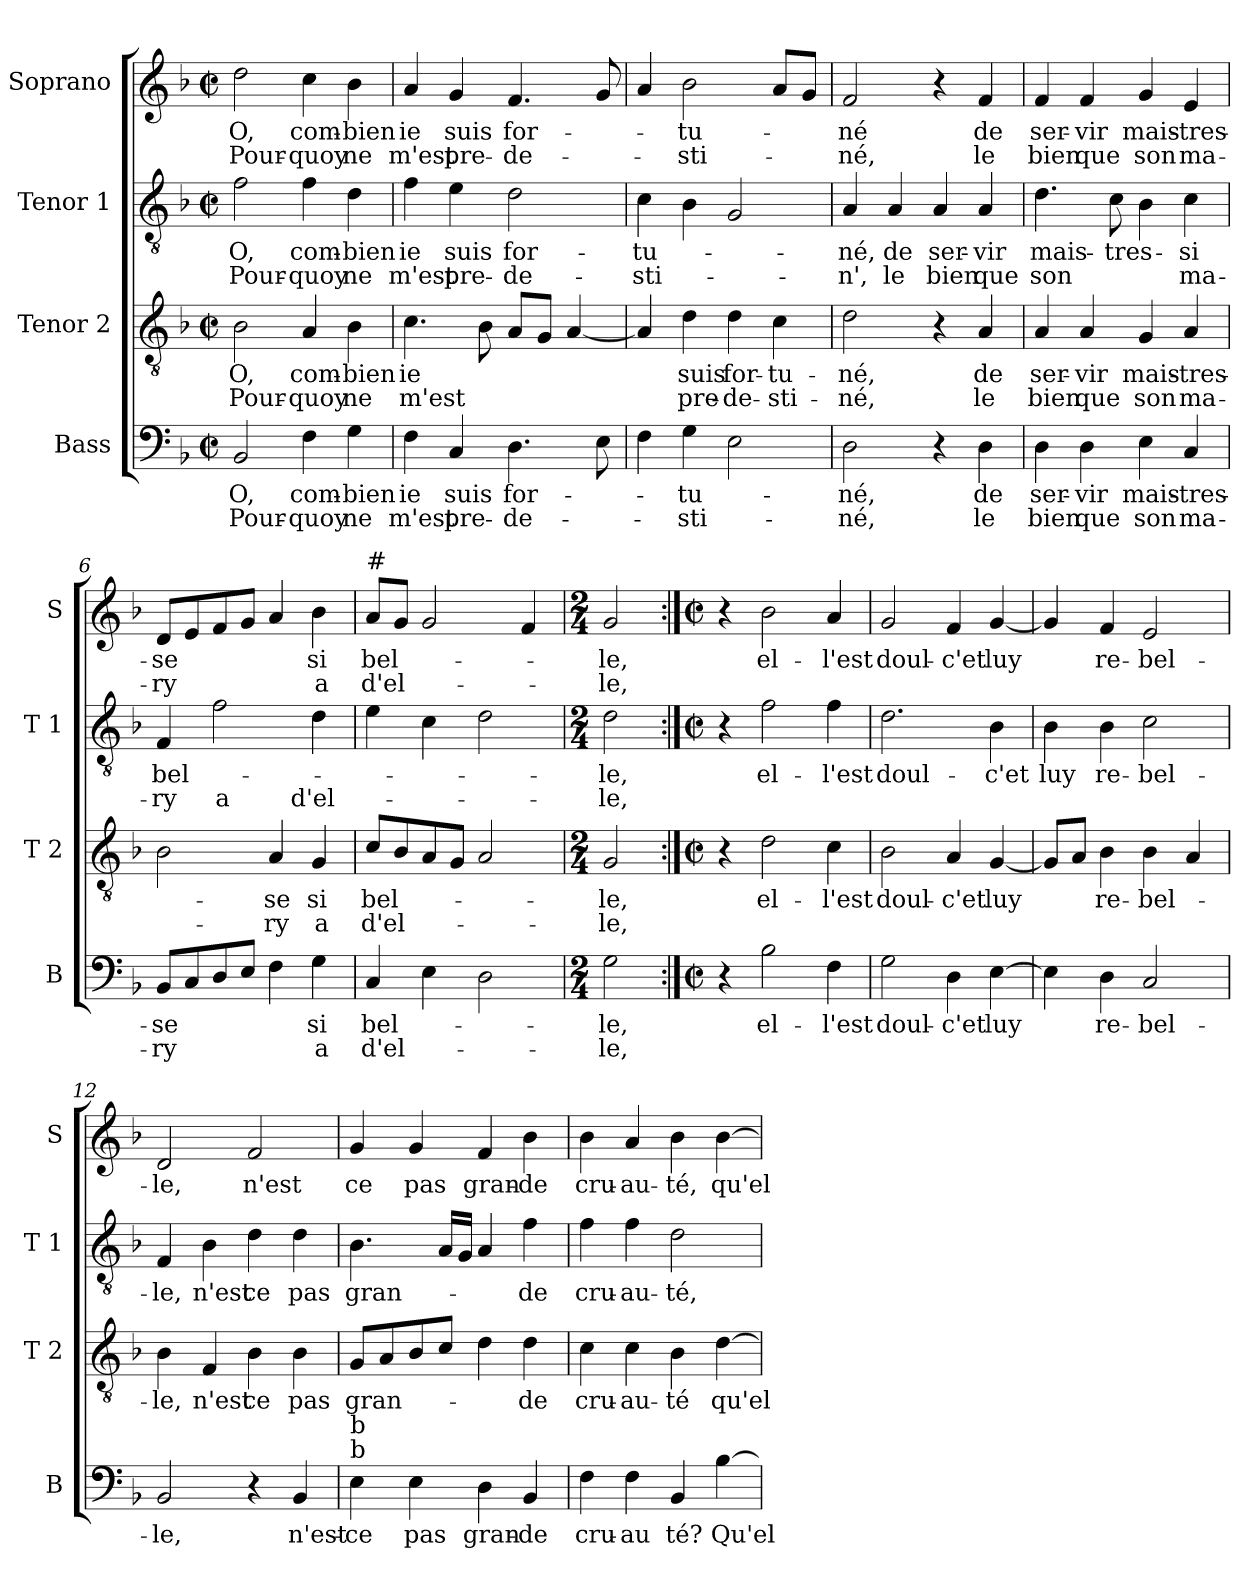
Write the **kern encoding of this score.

**kern	**text	**text	**kern	**text	**text	**kern	**text	**text	**kern	**text	**text
*part4	*part4	*part4	*part3	*part3	*part3	*part2	*part2	*part2	*part1	*part1	*part1
*staff4	*staff4	*staff4	*staff3	*staff3	*staff3	*staff2	*staff2	*staff2	*staff1	*staff1	*staff1
*I"Bass	*	*	*I"Tenor 2	*	*	*I"Tenor 1	*	*	*I"Soprano	*	*
*I'B	*	*	*I'T 2	*	*	*I'T 1	*	*	*I'S	*	*
*clefF4	*	*	*clefGv2	*	*	*clefGv2	*	*	*clefG2	*	*
*k[b-]	*	*	*k[b-]	*	*	*k[b-]	*	*	*k[b-]	*	*
*F:	*	*	*F:	*	*	*F:	*	*	*F:	*	*
*M2/2	*	*	*M2/2	*	*	*M2/2	*	*	*M2/2	*	*
*met(c|)	*	*	*met(c|)	*	*	*met(c|)	*	*	*met(c|)	*	*
=1	=1	=1	=1	=1	=1	=1	=1	=1	=1	=1	=1
!	!LO:LY:b	!LO:LY:b	!	!LO:LY:b	!LO:LY:b	!	!LO:LY:b	!LO:LY:b	!	!LO:LY:b	!LO:LY:b
2BB-/	O,	Pour-	2B-\	O,	Pour-	2f\	O,	Pour-	2dd\	O,	Pour-
!	!LO:LY:b	!LO:LY:b	!	!LO:LY:b	!LO:LY:b	!	!LO:LY:b	!LO:LY:b	!	!LO:LY:b	!LO:LY:b
4F\	com-	-quoy	4A/	com-	-quoy	4f\	com-	-quoy	4cc\	com-	-quoy
!	!LO:LY:b	!LO:LY:b	!	!LO:LY:b	!LO:LY:b	!	!LO:LY:b	!LO:LY:b	!	!LO:LY:b	!LO:LY:b
4G\	-bien	ne	4B-\	-bien	ne	4d\	-bien	ne	4b-\	-bien	ne
=2	=2	=2	=2	=2	=2	=2	=2	=2	=2	=2	=2
!	!LO:LY:b	!LO:LY:b	!	!LO:LY:b	!LO:LY:b	!	!LO:LY:b	!LO:LY:b	!	!LO:LY:b	!LO:LY:b
4F\	ie	m'est	4.c\	ie	m'est	4f\	ie	m'est	4a/	ie	m'est
!	!LO:LY:b	!LO:LY:b	!	!	!	!	!LO:LY:b	!LO:LY:b	!	!LO:LY:b	!LO:LY:b
4C/	suis	pre-	.	.	.	4e\	suis	pre-	4g/	suis	pre-
.	.	.	8B-\	.	.	.	.	.	.	.	.
!	!LO:LY:b	!LO:LY:b	!	!	!	!	!LO:LY:b	!LO:LY:b	!	!LO:LY:b	!LO:LY:b
4.D\	for-	-de-	8A/L	.	.	2d\	for-	-de-	4.f/	for-	-de-
.	.	.	8G/J	.	.	.	.	.	.	.	.
.	.	.	[4A/	.	.	.	.	.	.	.	.
8E\	.	.	.	.	.	.	.	.	8g/	.	.
=3	=3	=3	=3	=3	=3	=3	=3	=3	=3	=3	=3
!	!	!	!	!	!	!	!LO:LY:b	!LO:LY:b	!	!	!
4F\	.	.	4A/]	.	.	4c\	-tu-	-sti-	4a/	.	.
!	!LO:LY:b	!LO:LY:b	!	!LO:LY:b	!LO:LY:b	!	!	!	!	!LO:LY:b	!LO:LY:b
4G\	-tu-	-sti-	4d\	suis	pre-	4B-\	.	.	2b-\	-tu-	-sti-
!	!	!	!	!LO:LY:b	!LO:LY:b	!	!	!	!	!	!
2E\	.	.	4d\	for-	-de-	2G/	.	.	.	.	.
!	!	!	!	!LO:LY:b	!LO:LY:b	!	!	!	!	!	!
.	.	.	4c\	-tu-	-sti-	.	.	.	8a/L	.	.
.	.	.	.	.	.	.	.	.	8g/J	.	.
=4	=4	=4	=4	=4	=4	=4	=4	=4	=4	=4	=4
!	!LO:LY:b	!LO:LY:b	!	!LO:LY:b	!LO:LY:b	!	!LO:LY:b	!LO:LY:b	!	!LO:LY:b	!LO:LY:b
2D\	-né,	-né,	2d\	-né,	-né,	4A/	-né,	-n',	2f/	-né	-né,
!	!	!	!	!	!	!	!LO:LY:b	!LO:LY:b	!	!	!
.	.	.	.	.	.	4A/	de	le	.	.	.
!	!	!	!	!	!	!	!LO:LY:b	!LO:LY:b	!	!	!
4r	.	.	4r	.	.	4A/	ser-	bien	4r	.	.
!	!LO:LY:b	!LO:LY:b	!	!LO:LY:b	!LO:LY:b	!	!LO:LY:b	!LO:LY:b	!	!LO:LY:b	!LO:LY:b
4D\	de	le	4A/	de	le	4A/	-vir	que	4f/	de	le
=5	=5	=5	=5	=5	=5	=5	=5	=5	=5	=5	=5
!	!LO:LY:b	!LO:LY:b	!	!LO:LY:b	!LO:LY:b	!	!LO:LY:b	!LO:LY:b	!	!LO:LY:b	!LO:LY:b
4D\	ser-	bien	4A/	ser-	bien	4.d\	mais-	son	4f/	ser-	bien
!	!LO:LY:b	!LO:LY:b	!	!LO:LY:b	!LO:LY:b	!	!	!	!	!LO:LY:b	!LO:LY:b
4D\	-vir	que	4A/	-vir	que	.	.	.	4f/	-vir	que
!	!	!	!	!	!	!	!LO:LY:b	!	!	!	!
.	.	.	.	.	.	8c\	-tres-	.	.	.	.
!	!LO:LY:b	!LO:LY:b	!	!LO:LY:b	!LO:LY:b	!	!	!	!	!LO:LY:b	!LO:LY:b
4E\	mais-	son	4G/	mais-	son	4B-\	.	.	4g/	mais-	son
!	!LO:LY:b	!LO:LY:b	!	!LO:LY:b	!LO:LY:b	!	!LO:LY:b	!LO:LY:b	!	!LO:LY:b	!LO:LY:b
4C/	-tres-	ma-	4A/	-tres-	ma-	4c\	si	ma-	4e/	-tres-	ma-
!!LO:LB:g=z
=6	=6	=6	=6	=6	=6	=6	=6	=6	=6	=6	=6
!	!LO:LY:b	!LO:LY:b	!	!	!	!	!LO:LY:b	!LO:LY:b	!	!LO:LY:b	!LO:LY:b
8BB-/L	-se	-ry	2B-\	.	.	4F/	bel-	-ry	8d/L	-se	-ry
8C/	.	.	.	.	.	.	.	.	8e/	.	.
!	!	!	!	!	!	!	!	!LO:LY:b	!	!	!
8D/	.	.	.	.	.	2f\	.	a	8f/	.	.
8E/J	.	.	.	.	.	.	.	.	8g/J	.	.
!	!	!	!	!LO:LY:b	!LO:LY:b	!	!	!	!	!	!
4F\	.	.	4A/	-se	-ry	.	.	.	4a/	.	.
!	!LO:LY:b	!LO:LY:b	!	!LO:LY:b	!LO:LY:b	!	!	!LO:LY:b	!	!LO:LY:b	!LO:LY:b
4G\	si	a	4G/	si	a	4d\	.	d'el-	4b-\	si	a
=7	=7	=7	=7	=7	=7	=7	=7	=7	=7	=7	=7
!	!	!	!	!	!	!	!	!	!LO:TX:a:t=#	!	!
!	!LO:LY:b	!LO:LY:b	!	!LO:LY:b	!LO:LY:b	!	!	!	!	!LO:LY:b	!LO:LY:b
4C/	bel-	d'el-	8c/L	bel-	d'el-	4e\	.	.	8a/L	bel-	d'el-
.	.	.	8B-/	.	.	.	.	.	8g/J	.	.
4E\	.	.	8A/	.	.	4c\	.	.	2g/	.	.
.	.	.	8G/J	.	.	.	.	.	.	.	.
2D\	.	.	2A/	.	.	2d\	.	.	.	.	.
.	.	.	.	.	.	.	.	.	4f/	.	.
=8	=8	=8	=8	=8	=8	=8	=8	=8	=8	=8	=8
*M2/4	*	*	*M2/4	*	*	*M2/4	*	*	*M2/4	*	*
!	!LO:LY:b	!LO:LY:b	!	!LO:LY:b	!LO:LY:b	!	!LO:LY:b	!LO:LY:b	!	!LO:LY:b	!LO:LY:b
2G\	-le,	-le,	2G/	-le,	-le,	2d\	-le,	-le,	2g/	-le,	-le,
=9:|!	=9:|!	=9:|!	=9:|!	=9:|!	=9:|!	=9:|!	=9:|!	=9:|!	=9:|!	=9:|!	=9:|!
*M2/2	*	*	*M2/2	*	*	*M2/2	*	*	*M2/2	*	*
*met(c|)	*	*	*met(c|)	*	*	*met(c|)	*	*	*met(c|)	*	*
4r	.	.	4r	.	.	4r	.	.	4r	.	.
!	!LO:LY:b	!	!	!LO:LY:b	!	!	!LO:LY:b	!	!	!LO:LY:b	!
2B-\	el-	.	2d\	el-	.	2f\	el-	.	2b-\	el-	.
!	!LO:LY:b	!	!	!LO:LY:b	!	!	!LO:LY:b	!	!	!LO:LY:b	!
4F\	-l'est	.	4c\	-l'est	.	4f\	-l'est	.	4a/	-l'est	.
=10	=10	=10	=10	=10	=10	=10	=10	=10	=10	=10	=10
!	!LO:LY:b	!	!	!LO:LY:b	!	!	!LO:LY:b	!	!	!LO:LY:b	!
2G\	doul-	.	2B-\	doul-	.	2.d\	doul-	.	2g/	doul-	.
!	!LO:LY:b	!	!	!LO:LY:b	!	!	!	!	!	!LO:LY:b	!
4D\	-c'et	.	4A/	-c'et	.	.	.	.	4f/	-c'et	.
!	!LO:LY:b	!	!	!LO:LY:b	!	!	!LO:LY:b	!	!	!LO:LY:b	!
[4E\	luy	.	[4G/	luy	.	4B-\	-c'et	.	[4g/	luy	.
!!LO:PB:g=z
=11	=11	=11	=11	=11	=11	=11	=11	=11	=11	=11	=11
!	!	!	!	!	!	!	!LO:LY:b	!	!	!	!
4E\]	.	.	8G/L]	.	.	4B-\	luy	.	4g/]	.	.
.	.	.	8A/J	.	.	.	.	.	.	.	.
!	!LO:LY:b	!	!	!LO:LY:b	!	!	!LO:LY:b	!	!	!LO:LY:b	!
4D\	re-	.	4B-\	re-	.	4B-\	re-	.	4f/	re-	.
!	!LO:LY:b	!	!	!LO:LY:b	!	!	!LO:LY:b	!	!	!LO:LY:b	!
2C/	-bel-	.	4B-\	-bel-	.	2c\	-bel-	.	2e/	-bel-	.
.	.	.	4A/	.	.	.	.	.	.	.	.
=12	=12	=12	=12	=12	=12	=12	=12	=12	=12	=12	=12
!	!LO:LY:b	!	!	!LO:LY:b	!	!	!LO:LY:b	!	!	!LO:LY:b	!
2BB-/	-le,	.	4B-\	-le,	.	4F/	-le,	.	2d/	-le,	.
!	!	!	!	!LO:LY:b	!	!	!LO:LY:b	!	!	!	!
.	.	.	4F/	n'est	.	4B-\	n'est	.	.	.	.
!	!	!	!	!LO:LY:b	!	!	!LO:LY:b	!	!	!LO:LY:b	!
4r	.	.	4B-\	ce	.	4d\	ce	.	2f/	n'est	.
!	!LO:LY:b	!	!	!LO:LY:b	!	!	!LO:LY:b	!	!	!	!
4BB-/	n'est-	.	4B-\	pas	.	4d\	pas	.	.	.	.
=13	=13	=13	=13	=13	=13	=13	=13	=13	=13	=13	=13
!LO:TX:a:t=b	!	!	!	!	!	!	!	!	!	!	!
!LO:TX:a:t=b	!	!	!	!	!	!	!	!	!	!	!
!	!LO:LY:b	!	!	!LO:LY:b	!	!	!LO:LY:b	!	!	!LO:LY:b	!
4E\	-ce	.	8G/L	gran-	.	4.B-\	gran-	.	4g/	ce	.
.	.	.	8A/	.	.	.	.	.	.	.	.
!	!LO:LY:b	!	!	!	!	!	!	!	!	!LO:LY:b	!
4E\	pas	.	8B-/	.	.	.	.	.	4g/	pas	.
.	.	.	8c/J	.	.	16A/LL	.	.	.	.	.
.	.	.	.	.	.	16G/JJ	.	.	.	.	.
!	!LO:LY:b	!	!	!	!	!	!	!	!	!LO:LY:b	!
4D\	gran-	.	4d\	.	.	4A/	.	.	4f/	gran-	.
!	!LO:LY:b	!	!	!LO:LY:b	!	!	!LO:LY:b	!	!	!LO:LY:b	!
4BB-/	-de	.	4d\	-de	.	4f\	-de	.	4b-\	-de	.
=14	=14	=14	=14	=14	=14	=14	=14	=14	=14	=14	=14
!	!LO:LY:b	!	!	!LO:LY:b	!	!	!LO:LY:b	!	!	!LO:LY:b	!
4F\	cru-	.	4c\	cru-	.	4f\	cru-	.	4b-\	cru-	.
!	!LO:LY:b	!	!	!LO:LY:b	!	!	!LO:LY:b	!	!	!LO:LY:b	!
4F\	-au	.	4c\	-au-	.	4f\	-au-	.	4a/	-au-	.
!	!LO:LY:b	!	!	!LO:LY:b	!	!	!LO:LY:b	!	!	!LO:LY:b	!
4BB-/	té?	.	4B-\	-té	.	2d\	-té,	.	4b-\	-té,	.
!	!LO:LY:b	!	!	!LO:LY:b	!	!	!	!	!	!LO:LY:b	!
[4B-\	Qu'el-	.	[4d\	qu'el-	.	.	.	.	[4b-\	qu'el-	.
=	=	=	=	=	=	=	=	=	=	=	=
*-	*-	*-	*-	*-	*-	*-	*-	*-	*-	*-	*-
